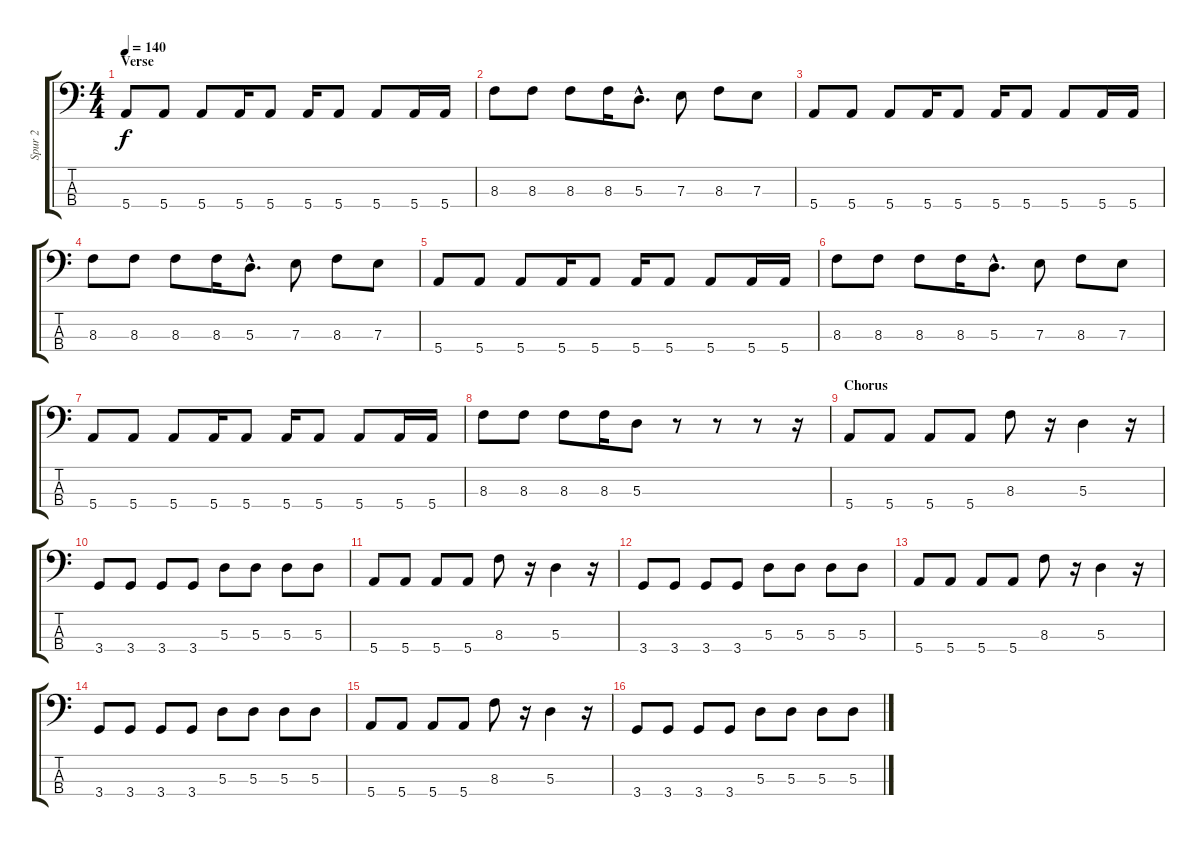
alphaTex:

\track ("Spur 2" "Spur 2") {instrument electricbassfinger}
\staff {score tabs}
\tuning (G2 D2 A1 E1) {hide}
\ts (4 4)
\section ("" "Verse")
\tempo 140
\clef f4
\ks c
5.4.8{dy f} 5.4.8 5.4.8 5.4.16 5.4.8 5.4.16 5.4.8 5.4.8 5.4.16 5.4.16 |
8.3.8 8.3.8 8.3.8 8.3.16 5.3{hac}.8{d} 7.3.8 8.3.8 7.3.8 |
5.4.8 5.4.8 5.4.8 5.4.16 5.4.8 5.4.16 5.4.8 5.4.8 5.4.16 5.4.16 |
8.3.8 8.3.8 8.3.8 8.3.16 5.3{hac}.8{d} 7.3.8 8.3.8 7.3.8 |
5.4.8 5.4.8 5.4.8 5.4.16 5.4.8 5.4.16 5.4.8 5.4.8 5.4.16 5.4.16 |
8.3.8 8.3.8 8.3.8 8.3.16 5.3{hac}.8{d} 7.3.8 8.3.8 7.3.8 |
5.4.8 5.4.8 5.4.8 5.4.16 5.4.8 5.4.16 5.4.8 5.4.8 5.4.16 5.4.16 |
8.3.8 8.3.8 8.3.8 8.3.16 5.3.8 r.8 r.8 r.8 r.16 |
\section ("" "Chorus")
5.4.8 5.4.8 5.4.8 5.4.8 8.3.8 r.16 5.3.4 r.16 |
3.4.8 3.4.8 3.4.8 3.4.8 5.3.8 5.3.8 5.3.8 5.3.8 |
5.4.8 5.4.8 5.4.8 5.4.8 8.3.8 r.16 5.3.4 r.16 |
3.4.8 3.4.8 3.4.8 3.4.8 5.3.8 5.3.8 5.3.8 5.3.8 |
5.4.8 5.4.8 5.4.8 5.4.8 8.3.8 r.16 5.3.4 r.16 |
3.4.8 3.4.8 3.4.8 3.4.8 5.3.8 5.3.8 5.3.8 5.3.8 |
5.4.8 5.4.8 5.4.8 5.4.8 8.3.8 r.16 5.3.4 r.16 |
3.4.8 3.4.8 3.4.8 3.4.8 5.3.8 5.3.8 5.3.8 5.3.8
